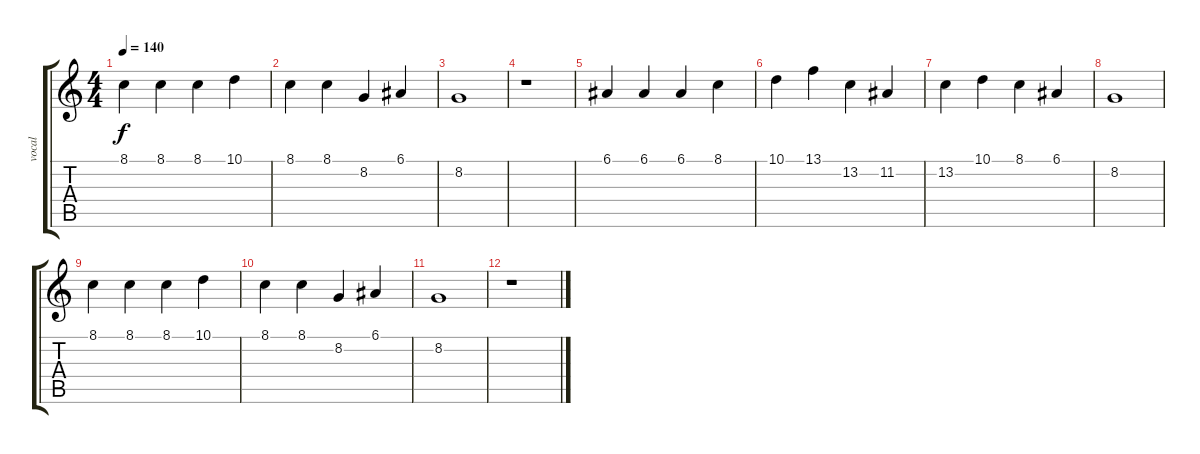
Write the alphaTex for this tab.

\track ("vocal" "vocal") {instrument stringensemble1}
\staff {score tabs}
\tuning (E4 B3 G3 D3 A2 E2) {hide}
\ts (4 4)
\tempo 140
\clef g2
\ks c
8.1.4{dy f} 8.1.4 8.1.4 10.1.4 |
8.1.4 8.1.4 8.2.4 6.1.4 |
8.2.1 |
r.1 |
6.1.4 6.1.4 6.1.4 8.1.4 |
10.1.4 13.1.4 13.2.4 11.2.4 |
13.2.4 10.1.4 8.1.4 6.1.4 |
8.2.1 |
8.1.4 8.1.4 8.1.4 10.1.4 |
8.1.4 8.1.4 8.2.4 6.1.4 |
8.2.1 |
r.1
